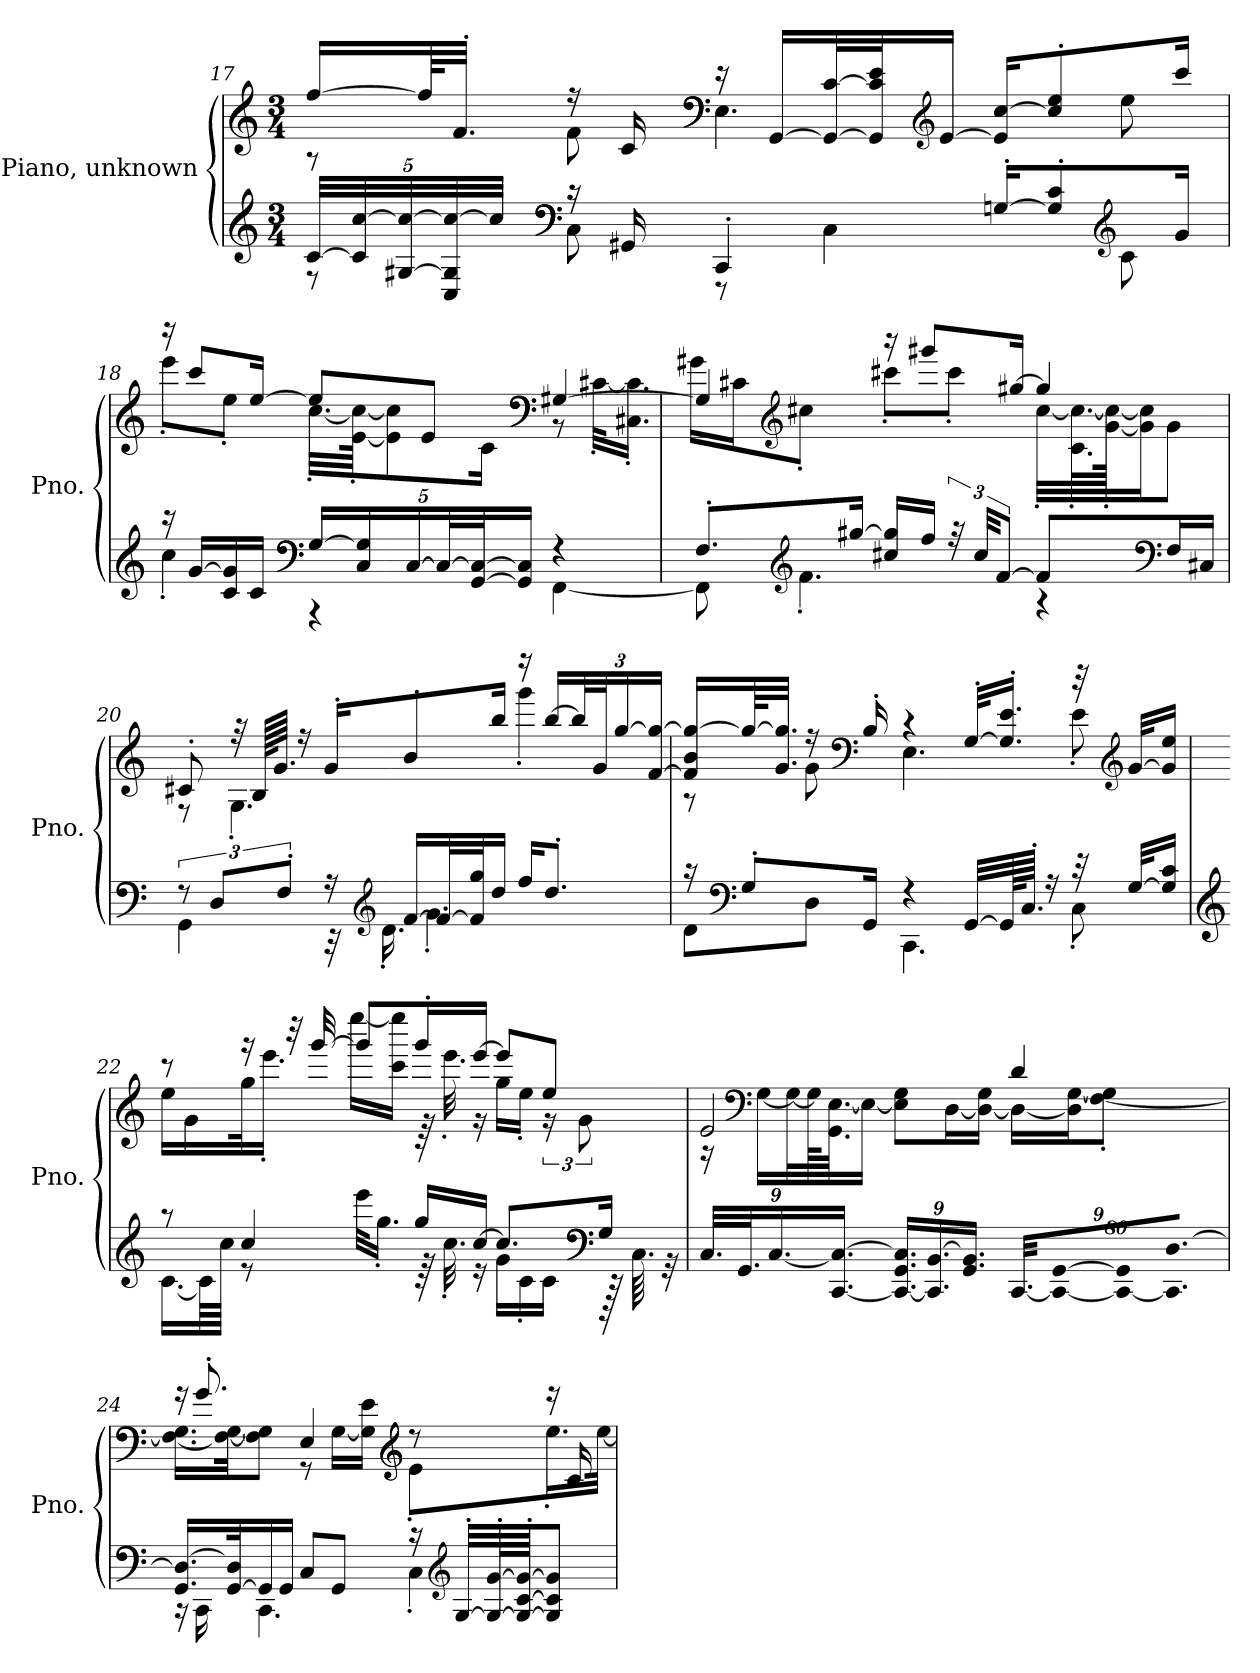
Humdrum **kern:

**kern	**kern
*part1	*part1
*staff2	*staff1
*I"Piano, unknown	*
*I'Pno.	*
!!LO:PB:g=z
*clefG2	*clefG2
*k[]	*k[]
*M3/4	*M3/4
*Xbrackettup	*
=17	=17
*^	*^
[40c/LLL	8r	[16ff/LL	8r
40c/] [40cc/	.	.	.
[40G#X/ 40cc/_	.	.	.
.	.	64ff/KL]	.
40C/ 40G#/] 40cc/_	.	.	.
.	.	32.f'/JJJ	.
40cc/JJJ]	.	.	.
*clefF4	*	*	*
16r	8C\	16r	8f\
16GG#X/	.	16c/	.
*	*	*clefF4	*
4CC'/	8r	16r	4.E\
.	.	[16GG/LL	.
.	4C\	32GG/_ [32c/L	.
.	.	32GG/] 32c/] 32e/J	.
*	*	*clefG2	*
.	.	[16e/JJ	.
[16Gn'/KL	.	16e/] [16cc/KL	.
8G/]' 8c/'	.	8cc/]' 8ee/'	.
*clefG2	*	*	*
.	8c\	.	8ee\
16g/Jk	.	16ccc/Jk	.
!!LO:LB:g=z	!!
=18	=18	=18	=18
16r	4cc'\	16r	8eee'\L
[16g/LL	.	8ccc/L	.
16c/ 16g/]	.	.	8ee'\J
16c/JJ	.	[16ee/Jk	.
*clefF4	*	*	*
[20G/LL	4r	8ee/L]	[32.cc'\LLL
.	.	.	[64e\' 64cc\_'JJK
20C/ 20G/]	.	.	.
.	.	.	8e\] 8cc\]
[20C/	.	.	.
.	.	8e/J	.
40C/L_	.	.	.
[40GG/ 40C/_J	.	.	.
.	.	.	16c\Jk
20GG/] 20C/]JJ	.	.	.
*	*	*clefF4	*
4r	[4FF\	[4G#X/	8r
.	.	.	[32c#X'\KLL
.	.	.	16.C#X\' 16.c#\]'JJ
!!LO:LB:g=z	!!
=19	=19	=19	=19
8.F'/L	8FF\]	4G#/]	16g#X\LL
.	.	.	16c#X\J
*clefG2	*	*clefG2	*
.	4.f'\	.	8cc#X'\J
[16gg#X/Jk	.	.	.
16cc#X/ 16gg#/]LL	.	16r	8ccc#X'\L
16ff/JJ	.	8ggg#X/L	.
*brackettup	*	*	*
48r	.	.	8ccc#'\J
48cc#/KKL	.	.	.
[12f/J	.	.	.
.	.	[16gg#X/Jk	.
8f/L]	4r	4gg#/]	[32cc#'\LLL
.	.	.	64.c#\' 64.cc#\_'L
.	.	.	[128g#\' 128cc#\_'JJK
.	.	.	16g#\] 16cc#\]J
*clefF4	*	*	*
16F/L	.	.	8g#\J
16C#X/JJ	.	.	.
!!LO:LB:g=z	!!
=20	=20	=20	=20
12r	4GG\	8c#X'/	8r
12D/L	.	.	.
.	.	32r	4.G'\
.	.	128B/KLLLL	.
.	.	64.g/JJJJ	.
12F'/J	.	.	.
.	.	16r	.
16r	32r	16g'/KL	.
*clefG2	*	*	*
.	16.d'\	.	.
[16f/LL	.	8b'/	.
32f/L_	4.g'\	.	.
32f/] 32gg/J	.	.	.
16dd/JJ	.	16bb/Jk	.
16ff/KL	.	16r	4ggg'\
8.dd'/J	.	[16bb/LL	.
*	*	*Xbrackettup	*
.	.	48bb/L]	.
.	.	48g/J	.
.	.	[24gg/	.
.	.	[24f/ 24gg/_JJ	.
!!LO:LB:g=z	!!
=21	=21	=21	=21
16r	8d\L	16f/] 16b/ 16gg/_LL	8r
*clefF4	*	*	*
8G'/L	.	64gg/KL_	.
.	.	32.g/ 32.gg/]JJJ	.
.	8D\J	16r	8g\
*	*	*clefF4	*
16GG/Jk	.	16B'/	.
4r	4.CC\	4r	4.E\
[32GG/LLL	.	[32G'/KLL	.
128GG/KL]	.	16.G/]' 16.e/'JJ	.
64.C'/JJJJ	.	.	.
16r	.	.	.
32r	8C'\	32r	8e'\
*	*	*clefG2	*
[32G/KLL	.	[32g/KLL	.
16G/] 16c/JJ	.	16g/] 16ee/JJ	.
!!LO:LB:g=z	!!
=22	=22	=22	=22
*clefG2	*	*	*
8r	[16.c\LL	8r	16ee\LL
.	.	.	16g\
.	64c\LL]	.	.
.	64cc\JJJJ	.	.
4cc/	8r	16r	32gg\K
.	.	.	16.eee'\JJ
.	.	32r	.
.	.	[32ggg/	.
.	32eee\KLL	8ggg/L]	[16eeee\LL
.	16.gg'\JJ	.	.
.	.	.	16ccc\ 16eeee\]JJ
16gg/LL	64r	16ggg'/L	64r
.	32.cc'\	.	32.eee'\
[16cc/JJ	16r	[16eee/JJ	16r
8.cc/L]	16g\LL	8eee/L]	16gg\LL
.	16c'\	.	16ee'\JJ
*	*	*	*brackettup
.	16c\JJ	8ee/J	24r
.	.	.	12g\
*clefF4	*	*	*
16G/Jk	128r	.	.
.	64.C\	.	.
.	32r	.	.
*v	*v	*	*
!!LO:PB:g=z	!!
=23	=23	=23
*Xbrackettup	*	*
36.C/LLL	2e/	16r
36.GG/J	.	.
*	*clefF4	*
.	.	[16G\LL
[18.C/	.	.
.	.	32G\L_
.	.	128G\KL]
.	.	64.GG\ [64.E\JJ
[18.CC/ 18.C/_JJ	.	.
.	.	16E\JJ_
18.CC/_ 18.GG/ 18.C/]LL	.	8E\] 8G\L
18.CC/] [18.BB/	.	.
.	.	[16D\L
18.GG/ 18.BB/]JJ	.	.
.	.	16D\_ 16G\JJ
[36.CC/KKL	4d/	16D\LL_
!LO:N:vis=8	!	!
640%71CC/_ [640%71GG/	.	.
.	.	16D\] [16G\J
.	.	[8F\' 8G\]'J
!LO:N:vis=64	!	!
640%9CC/_ 640%9GG/]KKL	.	.
18.CC/] [18.D/JJ	.	.
!!LO:LB:g=z	!!
=24	=24	=24
*^	*	*
16.GG/ 16.D/_LL	16r	16r	16.F\_ 16.G\LL
.	16CC\	8.g'/	.
[32GG/ 32D/]K	.	.	32F\_ [32G\JK
16GG/]	4.CC\	.	8F\] 8G\]J
16GG/JJ	.	.	.
8C/L	.	4E/	8r
8GG/J	.	.	[16G\LL
.	.	.	16G\] 16e\JJ
*	*	*clefG2	*
16r	4C'\	8r	8e'\L
*clefG2	*	*	*
[32G'/LLL	.	.	.
64G/_' [64g/'L	.	.	.
64G/_' [64c/' 64g/_'JJJ	.	.	.
8G/] 8c/] 8g/]J	.	16r	16.ee'\L
.	.	16c/	.
.	.	.	[32ee\JJk
*v	*v	*	*
*	*v	*v
=	=
*-	*-
